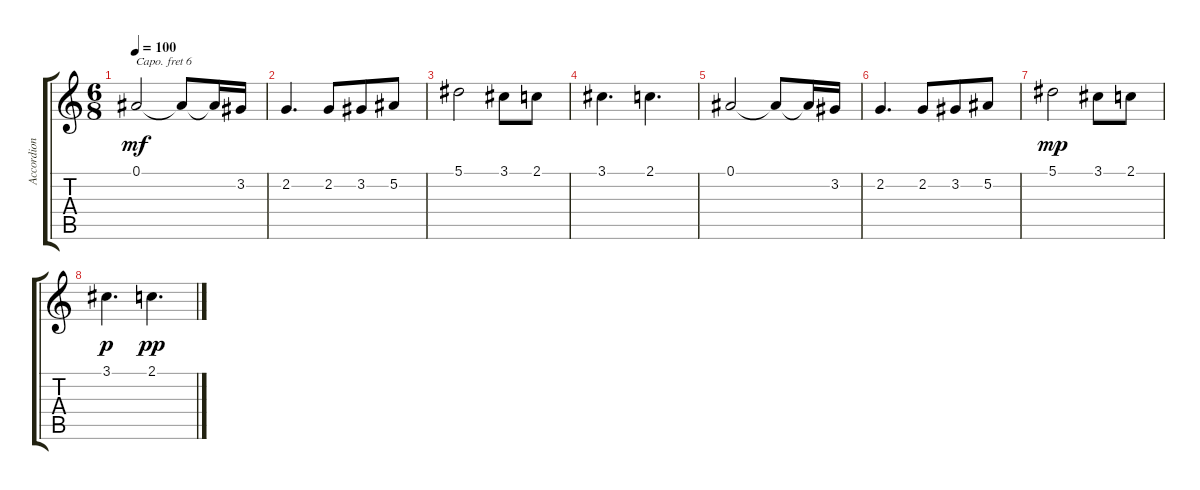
\track ("Accordion 2" "Accordion ") {instrument accordion}
\staff {score tabs}
\capo 6
\tuning (E4 B3 G3 D3 A2 E2) {hide}
\ts (6 8)
\tempo 100
\clef g2
\ks c
0.1.2{dy mf} 0.1{t}.8 0.1{t}.16 3.2.16 |
2.2.4{d} 2.2.8 3.2.8 5.2.8 |
5.1.2 3.1.8 2.1.8 |
3.1.4{d} 2.1.4{d} |
0.1.2 0.1{t}.8 0.1{t}.16 3.2.16 |
2.2.4{d} 2.2.8 3.2.8 5.2.8 |
5.1.2{dy mp} 3.1.8 2.1.8 |
3.1.4{d dy p} 2.1.4{d dy pp}
